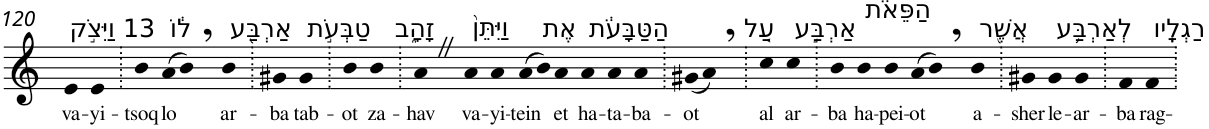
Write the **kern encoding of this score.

**kern	**text
*part1	*part1
*staff1	*staff1
*I"Piano	*
*I'Pno	*
!!LO:PB:g=z
*clefG2	*
*k[]	*
=120	=120
!LO:TX:a:t=13 וַיִּצֹ֣ק	!
!	!LO:LY:b
4e	va-
!	!LO:LY:b
4e	-yi-
=121.	=121.
!	!LO:LY:b
4b	-tsoq
!LO:TX:a:t=ל֔וֹ	!
!	!LO:LY:b
(8a	lo
8b,)	.
!LO:TX:a:t=אַרְבַּ֖ע	!
!	!LO:LY:b
4b	ar-
=122.	=122.
!	!LO:LY:b
4g#X	-ba
!LO:TX:a:t=טַבְּעֹ֣ת	!
!	!LO:LY:b
4g#	tab-
=123.	=123.
!	!LO:LY:b
4b	-ot
!LO:TX:a:t=זָהָ֑ב	!
!	!LO:LY:b
4b	za-
=124.	=124.
!	!LO:LY:b
4aZ	-hav
!LO:TX:a:t=וַיִּתֵּן֙	!
!	!LO:LY:b
4a	va-
!	!LO:LY:b
4a	-yi-
!	!LO:LY:b
(8a	-tein
8b)	.
!LO:TX:a:t=אֶת	!
!	!LO:LY:b
4a	et
!LO:TX:a:t=הַטַּבָּעֹ֔ת	!
!	!LO:LY:b
4a	ha-
!	!LO:LY:b
4a	-ta-
!	!LO:LY:b
4a	-ba-
=125.	=125.
!	!LO:LY:b
(8g#X	-ot
8a,)	.
=126.	=126.
!LO:TX:a:t=עַ֚ל	!
!	!LO:LY:b
4cc	al
!LO:TX:a:t=אַרְבַּ֣ע	!
!	!LO:LY:b
4cc	ar-
=127.	=127.
!	!LO:LY:b
4b	-ba
!LO:TX:a:t=הַפֵּאֹ֔ת	!
!	!LO:LY:b
4b	ha-
!	!LO:LY:b
4b	-pei-
!	!LO:LY:b
(8a	-ot
8b,)	.
!LO:TX:a:t=אֲשֶׁ֖ר	!
!	!LO:LY:b
4b	a-
=128.	=128.
!	!LO:LY:b
4g#X	-sher
!LO:TX:a:t=לְאַרְבַּ֥ע	!
!	!LO:LY:b
4g#	le-
!	!LO:LY:b
4g#	-ar-
=129.	=129.
!	!LO:LY:b
4f	-ba
!LO:TX:a:t=רַגְלָֽיו	!
!	!LO:LY:b
4f	rag-
=.	=.
*-	*-
